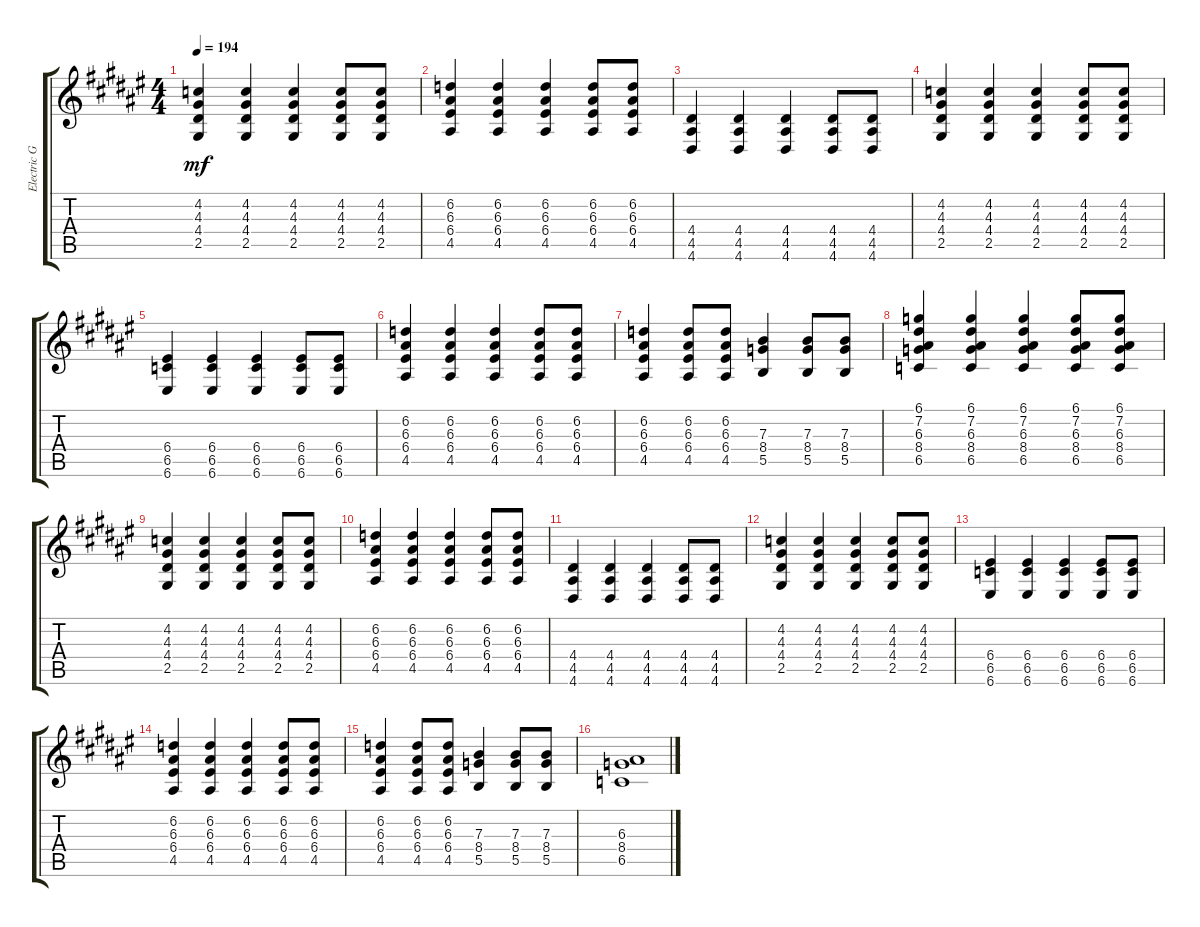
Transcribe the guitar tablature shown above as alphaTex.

\track ("Electric Guitar III <葵>" "Electric G") {instrument distortionguitar}
\staff {score tabs}
\tuning (Db4 Ab3 E3 B2 Gb2 B1) {hide}
\ts (4 4)
\tempo 194
\clef g2
\ks f#
(4.2 4.3 4.4 2.5).4{dy mf} (4.2 4.3 4.4 2.5).4 (4.2 4.3 4.4 2.5).4 (4.2 4.3 4.4 2.5).8 (4.2 4.3 4.4 2.5).8 |
(6.2 6.3 6.4 4.5).4 (6.2 6.3 6.4 4.5).4 (6.2 6.3 6.4 4.5).4 (6.2 6.3 6.4 4.5).8 (6.2 6.3 6.4 4.5).8 |
(4.4 4.5 4.6).4 (4.4 4.5 4.6).4 (4.4 4.5 4.6).4 (4.4 4.5 4.6).8 (4.4 4.5 4.6).8 |
(4.2 4.3 4.4 2.5).4 (4.2 4.3 4.4 2.5).4 (4.2 4.3 4.4 2.5).4 (4.2 4.3 4.4 2.5).8 (4.2 4.3 4.4 2.5).8 |
(6.4 6.5 6.6).4 (6.4 6.5 6.6).4 (6.4 6.5 6.6).4 (6.4 6.5 6.6).8 (6.4 6.5 6.6).8 |
(6.2 6.3 6.4 4.5).4 (6.2 6.3 6.4 4.5).4 (6.2 6.3 6.4 4.5).4 (6.2 6.3 6.4 4.5).8 (6.2 6.3 6.4 4.5).8 |
(6.2 6.3 6.4 4.5).4 (6.2 6.3 6.4 4.5).8 (6.2 6.3 6.4 4.5).8 (7.3 8.4 5.5).4 (7.3 8.4 5.5).8 (7.3 8.4 5.5).8 |
(6.1 7.2 6.3 8.4 6.5).4 (6.1 7.2 6.3 8.4 6.5).4 (6.1 7.2 6.3 8.4 6.5).4 (6.1 7.2 6.3 8.4 6.5).8 (6.1 7.2 6.3 8.4 6.5).8 |
(4.2 4.3 4.4 2.5).4 (4.2 4.3 4.4 2.5).4 (4.2 4.3 4.4 2.5).4 (4.2 4.3 4.4 2.5).8 (4.2 4.3 4.4 2.5).8 |
(6.2 6.3 6.4 4.5).4 (6.2 6.3 6.4 4.5).4 (6.2 6.3 6.4 4.5).4 (6.2 6.3 6.4 4.5).8 (6.2 6.3 6.4 4.5).8 |
(4.4 4.5 4.6).4 (4.4 4.5 4.6).4 (4.4 4.5 4.6).4 (4.4 4.5 4.6).8 (4.4 4.5 4.6).8 |
(4.2 4.3 4.4 2.5).4 (4.2 4.3 4.4 2.5).4 (4.2 4.3 4.4 2.5).4 (4.2 4.3 4.4 2.5).8 (4.2 4.3 4.4 2.5).8 |
(6.4 6.5 6.6).4 (6.4 6.5 6.6).4 (6.4 6.5 6.6).4 (6.4 6.5 6.6).8 (6.4 6.5 6.6).8 |
(6.2 6.3 6.4 4.5).4 (6.2 6.3 6.4 4.5).4 (6.2 6.3 6.4 4.5).4 (6.2 6.3 6.4 4.5).8 (6.2 6.3 6.4 4.5).8 |
(6.2 6.3 6.4 4.5).4 (6.2 6.3 6.4 4.5).8 (6.2 6.3 6.4 4.5).8 (7.3 8.4 5.5).4 (7.3 8.4 5.5).8 (7.3 8.4 5.5).8 |
\section ("" "")
(6.3 8.4 6.5).1
